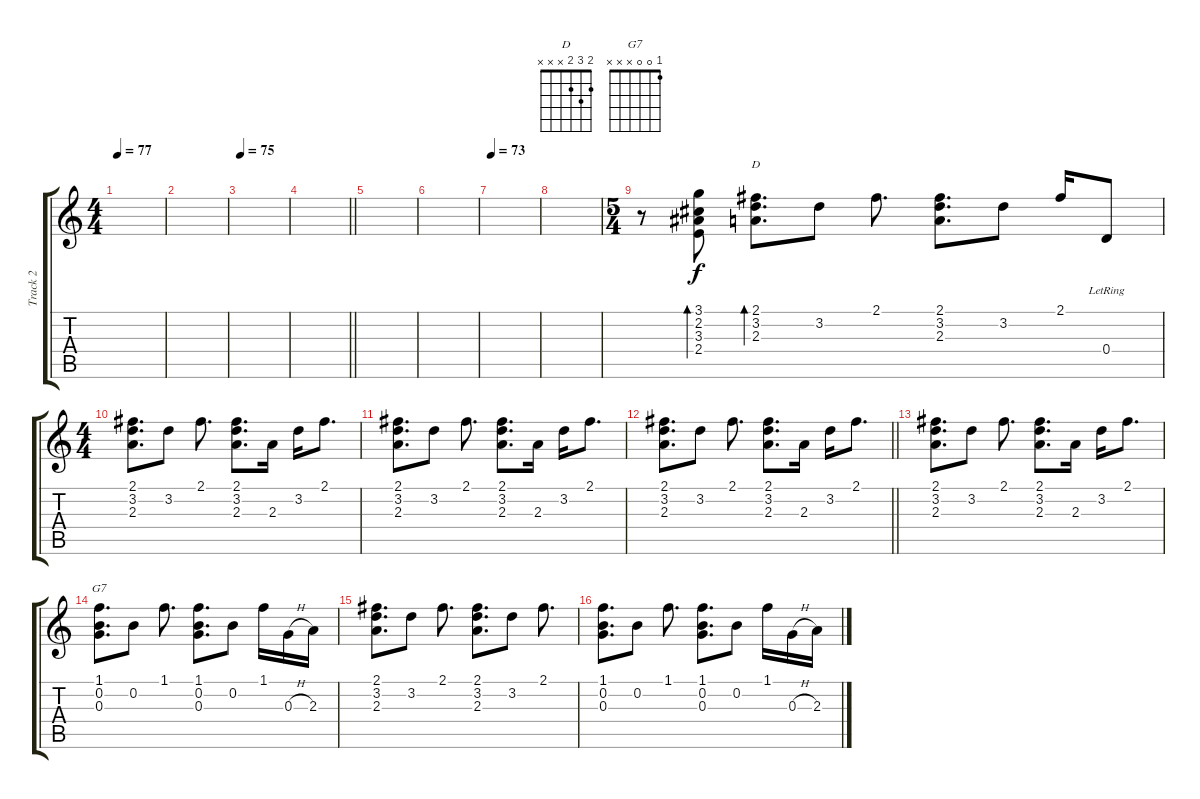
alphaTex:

\track ("Track 2" "Track 2") {instrument electricguitarjazz}
\staff {score tabs}
\tuning (E4 B3 G3 D3 A2 E2) {hide}
\chord ("D" 2 3 2 x x x)
\chord ("G7" 1 0 0 x x x)
\ts (4 4)
\tempo 77
\clef g2
\ks c
|
|
\tempo 75
|
\barLineRight lightlight
|
|
|
\tempo 73
|
|
\ts (5 4)
r.8 (3.1 2.2 3.3 2.4).8{bd 240} (2.1 3.2 2.3).8{d bd 60 ch "D"} 3.2.8 2.1.8{d} (2.1 3.2 2.3).8{d} 3.2.8 2.1.16 0.4{lr}.8 |
\ts (4 4)
(2.1 3.2 2.3).8{d} 3.2.8 2.1.8{d} (2.1 3.2 2.3).8{d} 2.3.16 3.2.16 2.1.8{d} |
(2.1 3.2 2.3).8{d} 3.2.8 2.1.8{d} (2.1 3.2 2.3).8{d} 2.3.16 3.2.16 2.1.8{d} |
\barLineRight lightlight
(2.1 3.2 2.3).8{d} 3.2.8 2.1.8{d} (2.1 3.2 2.3).8{d} 2.3.16 3.2.16 2.1.8{d} |
(2.1 3.2 2.3).8{d} 3.2.8 2.1.8{d} (2.1 3.2 2.3).8{d} 2.3.16 3.2.16 2.1.8{d} |
(1.1 0.2 0.3).8{d ch "G7"} 0.2.8 1.1.8{d} (1.1 0.2 0.3).8{d} 0.2.8 1.1.16 0.3{h}.16 2.3.16 |
(2.1 3.2 2.3).8{d} 3.2.8 2.1.8{d} (2.1 3.2 2.3).8{d} 3.2.8 2.1.8{d} |
(1.1 0.2 0.3).8{d} 0.2.8 1.1.8{d} (1.1 0.2 0.3).8{d} 0.2.8 1.1.16 0.3{h}.16 2.3.16
